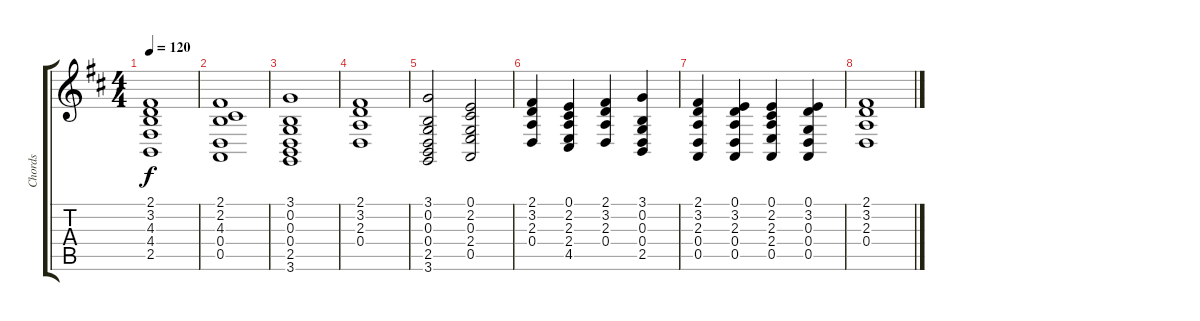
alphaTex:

\track ("Chords" "Chords") {instrument stringensemble1}
\staff {score tabs}
\tuning (E4 B3 G3 D3 A2 E2) {hide}
\ts (4 4)
\tempo 120
\clef g2
\ks d
(2.1 3.2 4.3 4.4 2.5).1{dy f} |
(2.1 2.2 4.3 0.4 0.5).1 |
(3.1 0.2 0.3 0.4 2.5 3.6).1 |
(2.1 3.2 2.3 0.4).1 |
(3.1 0.2 0.3 0.4 2.5 3.6).2 (0.1 2.2 0.3 2.4 0.5).2 |
(2.1 3.2 2.3 0.4).4 (0.1 2.2 2.3 2.4 4.5).4 (2.1 3.2 2.3 0.4).4 (3.1 0.2 0.3 0.4 2.5).4 |
(2.1 3.2 2.3 0.4 0.5).4 (0.1 3.2 2.3 0.4 0.5).4 (0.1 2.2 2.3 2.4 0.5).4 (0.1 3.2 0.3 0.4 0.5).4 |
(2.1 3.2 2.3 0.4).1
